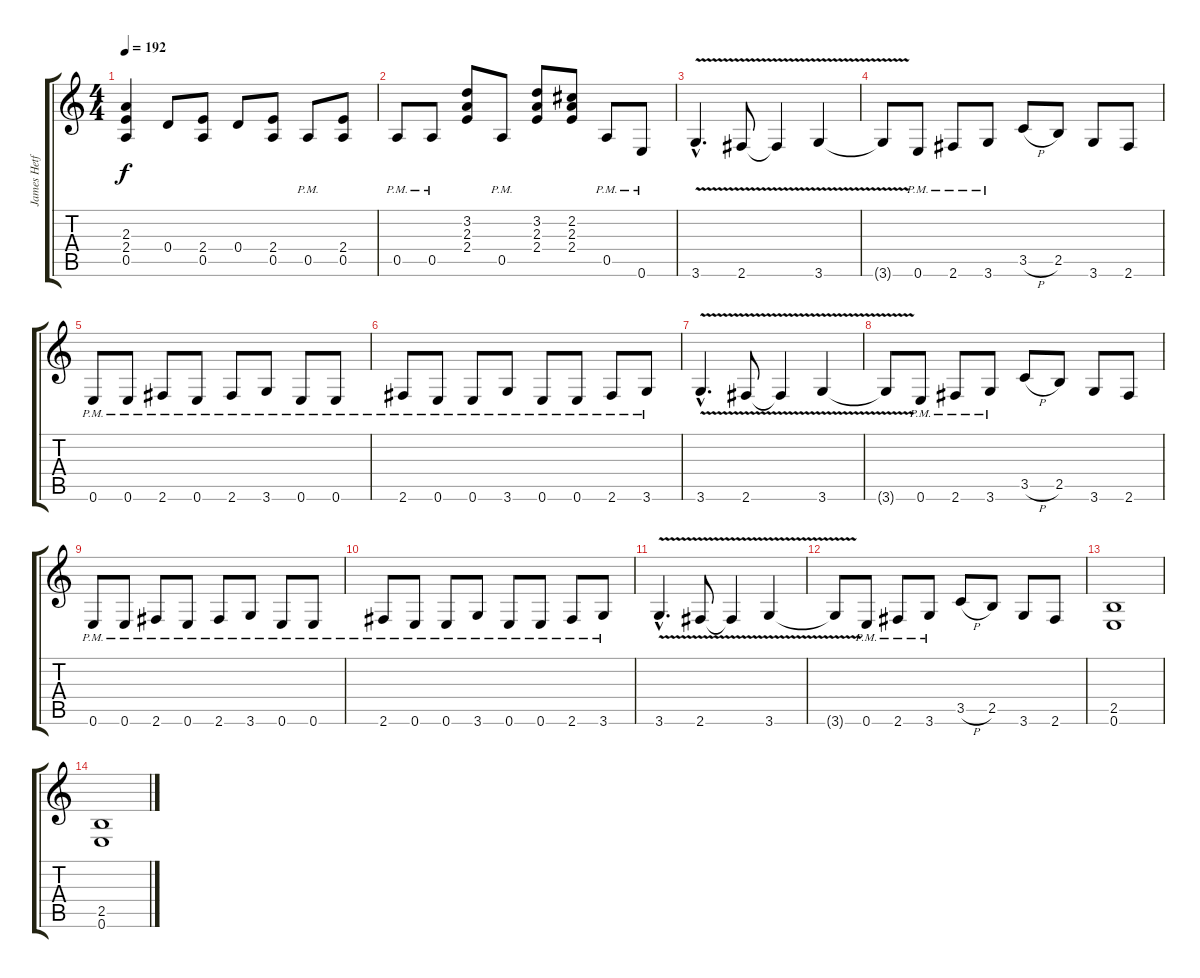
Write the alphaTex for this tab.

\track ("James Hetfield (Guitar)" "James Hetf") {instrument distortionguitar}
\staff {score tabs}
\tuning (E4 B3 G3 D3 A2 E2) {hide}
\ts (4 4)
\tempo 192
\clef g2
\ks c
(2.3 2.4 0.5).4{dy f} 0.4.8 (2.4 0.5).8 0.4.8 (2.4 0.5).8 0.5{pm}.8 (2.4 0.5).8 |
0.5{pm}.8 0.5{pm}.8 (3.2 2.3 2.4).8 0.5{pm}.8 (3.2 2.3 2.4).8 (2.2 2.3 2.4).8 0.5{pm}.8 0.6{pm}.8 |
3.6{v hac}.4{d} 2.6{v}.8 2.6{t}.4 3.6{v}.4 |
3.6{t}.8 0.6{pm}.8 2.6{pm}.8 3.6{pm}.8 3.5{h}.8 2.5.8 3.6.8 2.6.8 |
0.6{pm}.8 0.6{pm}.8 2.6{pm}.8 0.6{pm}.8 2.6{pm}.8 3.6{pm}.8 0.6{pm}.8 0.6{pm}.8 |
2.6{pm}.8 0.6{pm}.8 0.6{pm}.8 3.6{pm}.8 0.6{pm}.8 0.6{pm}.8 2.6{pm}.8 3.6{pm}.8 |
3.6{v hac}.4{d} 2.6{v}.8 2.6{t}.4 3.6{v}.4 |
3.6{t}.8 0.6{pm}.8 2.6{pm}.8 3.6{pm}.8 3.5{h}.8 2.5.8 3.6.8 2.6.8 |
0.6{pm}.8 0.6{pm}.8 2.6{pm}.8 0.6{pm}.8 2.6{pm}.8 3.6{pm}.8 0.6{pm}.8 0.6{pm}.8 |
2.6{pm}.8 0.6{pm}.8 0.6{pm}.8 3.6{pm}.8 0.6{pm}.8 0.6{pm}.8 2.6{pm}.8 3.6{pm}.8 |
3.6{v hac}.4{d} 2.6{v}.8 2.6{t}.4 3.6{v}.4 |
3.6{t}.8 0.6{pm}.8 2.6{pm}.8 3.6{pm}.8 3.5{h}.8 2.5.8 3.6.8 2.6.8 |
(2.5 0.6).1 |
(2.5 0.6).1
